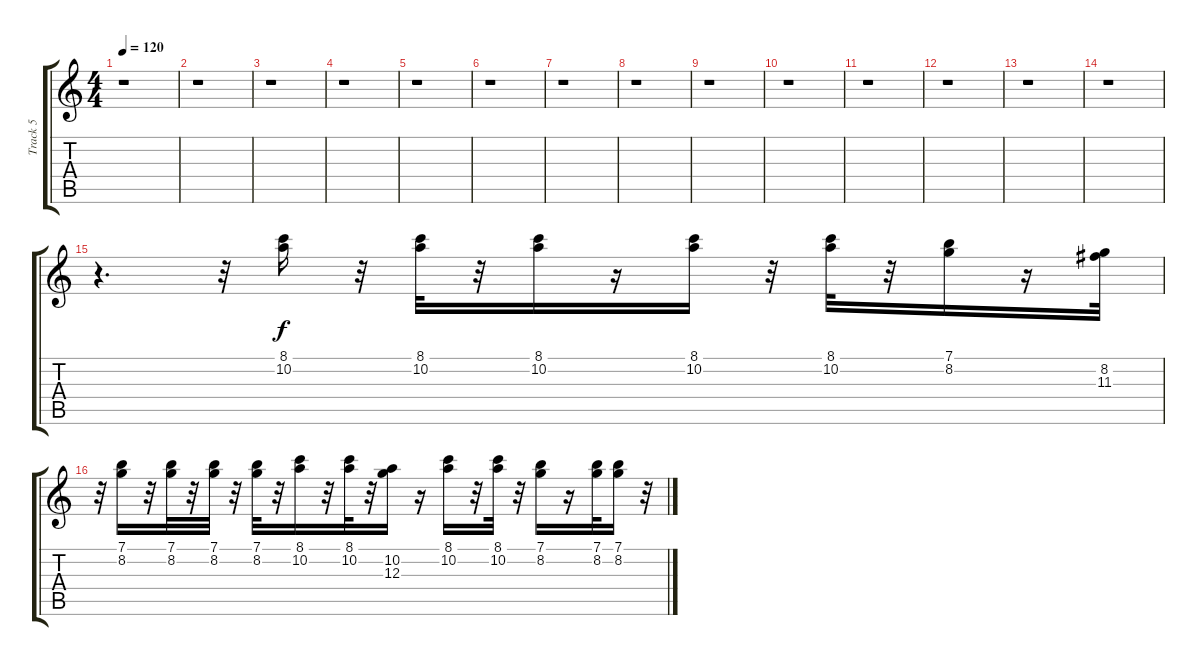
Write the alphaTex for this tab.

\track ("Track 5" "Track 5") {instrument fretlessbass}
\staff {score tabs}
\tuning (E4 B3 G3 D3 A2 E2) {hide}
\ts (4 4)
\tempo 120
\clef g2
\ks c
r.1{dy f instrument fretlessbass} |
r.1 |
r.1 |
r.1 |
r.1 |
r.1 |
r.1 |
r.1 |
r.1 |
r.1 |
r.1 |
r.1 |
r.1 |
r.1 |
r.4{d} r.32 (8.1 10.2).16 r.32 (8.1 10.2).32 r.32 (8.1 10.2).16 r.16 (8.1 10.2).16 r.32 (8.1 10.2).32 r.32 (7.1 8.2).16 r.16 (8.2 11.3).32 |
r.32 (7.1 8.2).16 r.32 (7.1 8.2).32 r.32 (7.1 8.2).32 r.32 (7.1 8.2).32 r.32 (8.1 10.2).16 r.32 (8.1 10.2).32 r.32 (10.2 12.3).16 r.16 (8.1 10.2).16 r.32 (8.1 10.2).32 r.32 (7.1 8.2).16 r.16 (7.1 8.2).32 (7.1 8.2).16 r.32
